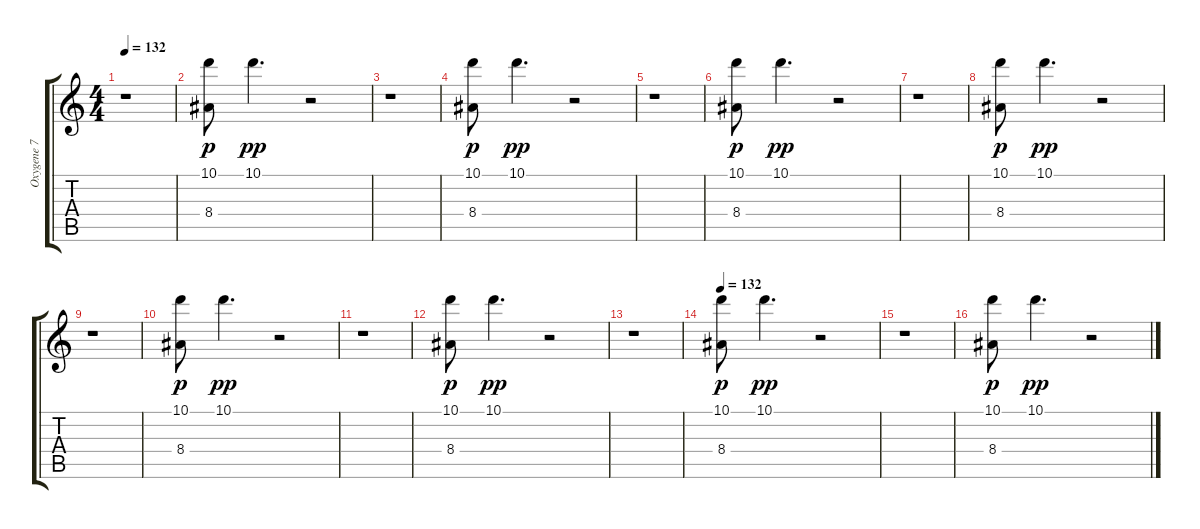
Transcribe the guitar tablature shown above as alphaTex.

\track ("Oxygene 7 - 13" "Oxygene 7 ") {instrument acousticguitarsteel}
\staff {score tabs}
\tuning (E4 B3 G3 D3 A2 E2) {hide}
\ts (4 4)
\tempo 132
\clef g2
\ks c
r.1{dy pp} |
(10.1 8.4).8{dy p} 10.1.4{d dy pp} r.2 |
r.1 |
(10.1 8.4).8{dy p} 10.1.4{d dy pp} r.2 |
r.1 |
(10.1 8.4).8{dy p} 10.1.4{d dy pp} r.2 |
r.1 |
(10.1 8.4).8{dy p} 10.1.4{d dy pp} r.2 |
r.1 |
(10.1 8.4).8{dy p} 10.1.4{d dy pp} r.2 |
r.1 |
(10.1 8.4).8{dy p} 10.1.4{d dy pp} r.2 |
r.1 |
\tempo 132
(10.1 8.4).8{dy p} 10.1.4{d dy pp} r.2 |
r.1 |
(10.1 8.4).8{dy p} 10.1.4{d dy pp} r.2
